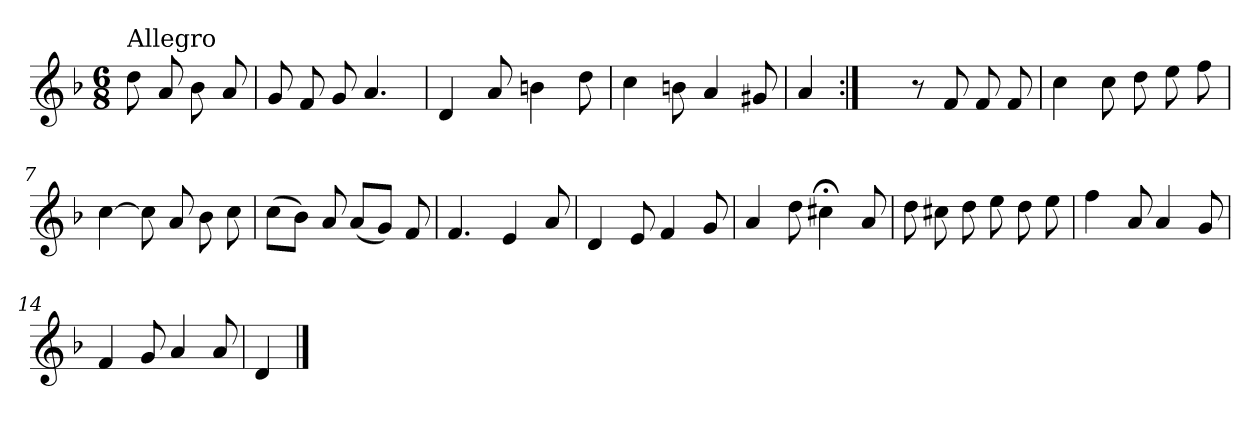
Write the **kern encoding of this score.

**kern
*part1
*staff1
*clefG2
*k[b-]
*F:
*M6/8
=
!LO:TX:a:t=Allegro
8dd\
8a/
8b-\
8a/
=1
8g/
8f/
8g/
4.a/
=2
4d/
8a/
4bn\
8dd\
=3
4cc\
8bn\
4a/
8g#X/
=4
4a/
=5:|!
4ryy
8r
8f/
8f/
8f/
!!LO:LB:g=z
=6
4cc\
8cc\
8dd\
8ee\
8ff\
=7
[4cc\
8cc\]
8a/
8b-\
8cc\
=8
(>8cc\L
8b-\J)
8a/
(<8a/L
8g/J)
8f/
=9
4.f/
4e/
8a/
=10
4d/
8e/
4f/
8g/
=11
4a/
8dd\
4cc#X;<\
8a/
!!LO:LB:g=z
=12
8dd\
8cc#X\
8dd\
8ee\
8dd\
8ee\
=13
4ff\
8a/
4a/
8g/
=14
4f/
8g/
4a/
8a/
=15
4d/
==
*-
